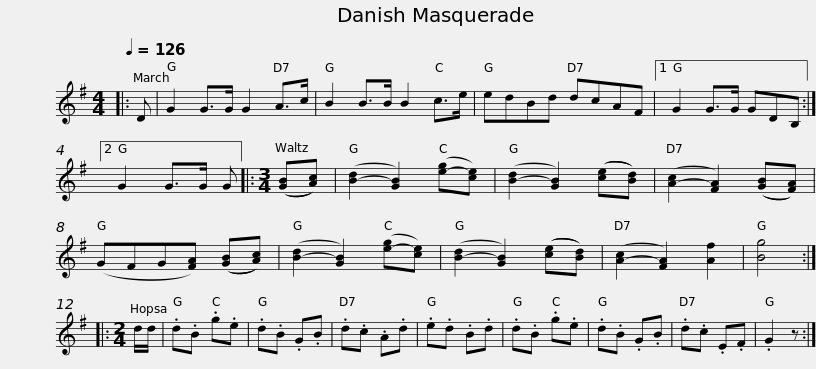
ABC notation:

X:1
L:1/8
Q:1/4=126
M:4/4
I:linebreak $
K:G
V:1 treble
V:1
|: D | G2 G>G G2 A>c | B2 B>B B2 c>e | edBd dcAF |1 G2 G>G GDB, :|2 %5
 G2 G>G G |:[M:3/4] (([GB][Ac])) |$ ([B-d]2 [GB]2) ([e-g][ce]) | ([B-d]2 [GB]2) (([ce][Bd])) | ([A-c]2 [FA]2) (([GB][FA])) | %10
 (GFG[FA]) (([GB][Ac])) | ([B-d]2 [GB]2) ([e-g][ce]) | ([B-d]2 [GB]2) (([ce][Bd])) | ([A-c]2 [FA]2) [Af]2 | [Bg]4 :: %15
[M:2/4] d/d/ |$ .d.B .g.e | .d.B .G.B | .d.c .A.d | .e.d .B.d | %20
 .d.B .g.e | .d.B .G.B | .d.c .E.F | .G2 z :| %24
